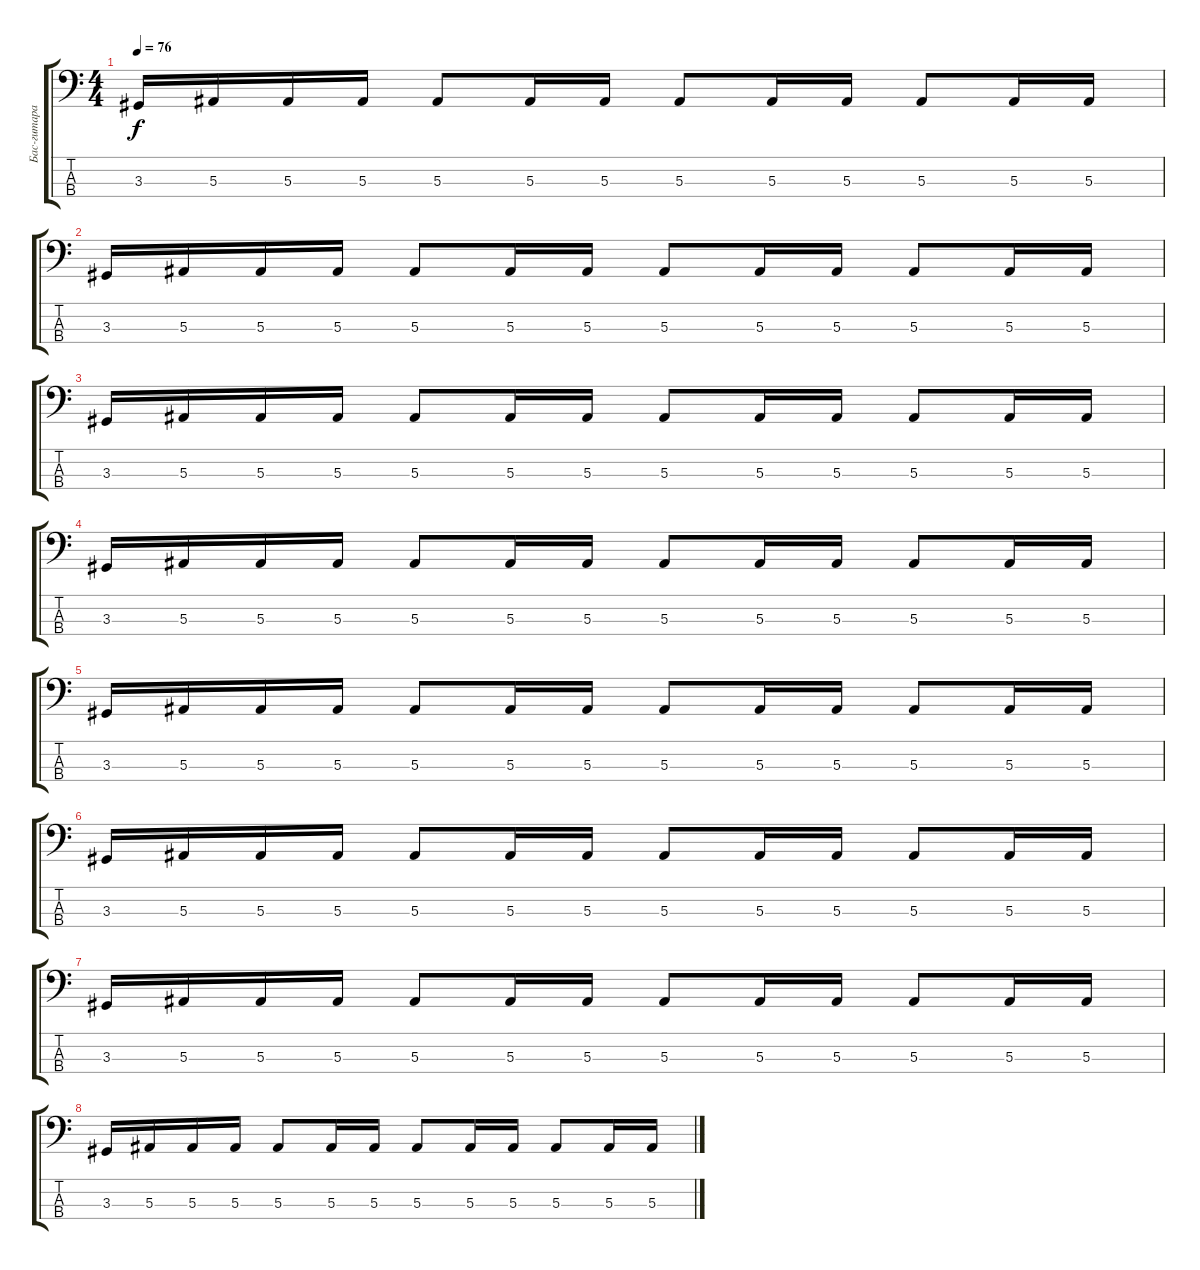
\track ("Бас-гитара" "Бас-гитара") {instrument electricbasspick}
\staff {score tabs}
\tuning (Eb2 Bb1 F1 Bb0) {hide}
\ts (4 4)
\tempo 76
\clef f4
\ks c
3.3.16{dy f} 5.3.16 5.3.16 5.3.16 5.3.8 5.3.16 5.3.16 5.3.8 5.3.16 5.3.16 5.3.8 5.3.16 5.3.16 |
3.3.16 5.3.16 5.3.16 5.3.16 5.3.8 5.3.16 5.3.16 5.3.8 5.3.16 5.3.16 5.3.8 5.3.16 5.3.16 |
3.3.16 5.3.16 5.3.16 5.3.16 5.3.8 5.3.16 5.3.16 5.3.8 5.3.16 5.3.16 5.3.8 5.3.16 5.3.16 |
3.3.16 5.3.16 5.3.16 5.3.16 5.3.8 5.3.16 5.3.16 5.3.8 5.3.16 5.3.16 5.3.8 5.3.16 5.3.16 |
3.3.16 5.3.16 5.3.16 5.3.16 5.3.8 5.3.16 5.3.16 5.3.8 5.3.16 5.3.16 5.3.8 5.3.16 5.3.16 |
3.3.16 5.3.16 5.3.16 5.3.16 5.3.8 5.3.16 5.3.16 5.3.8 5.3.16 5.3.16 5.3.8 5.3.16 5.3.16 |
3.3.16 5.3.16 5.3.16 5.3.16 5.3.8 5.3.16 5.3.16 5.3.8 5.3.16 5.3.16 5.3.8 5.3.16 5.3.16 |
3.3.16 5.3.16 5.3.16 5.3.16 5.3.8 5.3.16 5.3.16 5.3.8 5.3.16 5.3.16 5.3.8 5.3.16 5.3.16
